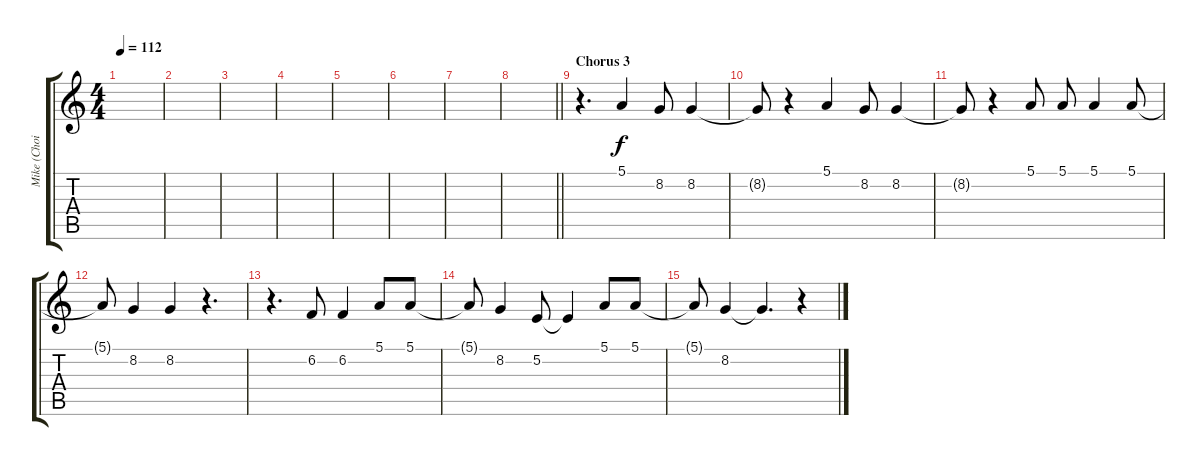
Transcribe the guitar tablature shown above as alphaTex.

\track ("Mike (Choirs)" "Mike (Choi") {instrument lead3calliope}
\staff {score tabs}
\tuning (E4 B3 G3 D3 A2 E2) {hide}
\ts (4 4)
\tempo 112
\clef g2
\ks c
|
|
|
|
|
|
|
\barLineRight lightlight
|
\section ("" "Chorus 3")
r.4{d} 5.1.4 8.2.8 8.2.4 |
8.2{t}.8 r.4 5.1.4 8.2.8 8.2.4 |
8.2{t}.8 r.4 5.1.8 5.1.8 5.1.4 5.1.8 |
5.1{t}.8 8.2.4 8.2.4 r.4{d} |
r.4{d} 6.2.8 6.2.4 5.1.8 5.1.8 |
5.1{t}.8 8.2.4 5.2.8 5.2{t}.4 5.1.8 5.1.8 |
5.1{t}.8 8.2.4 8.2{t}.4{d} r.4
